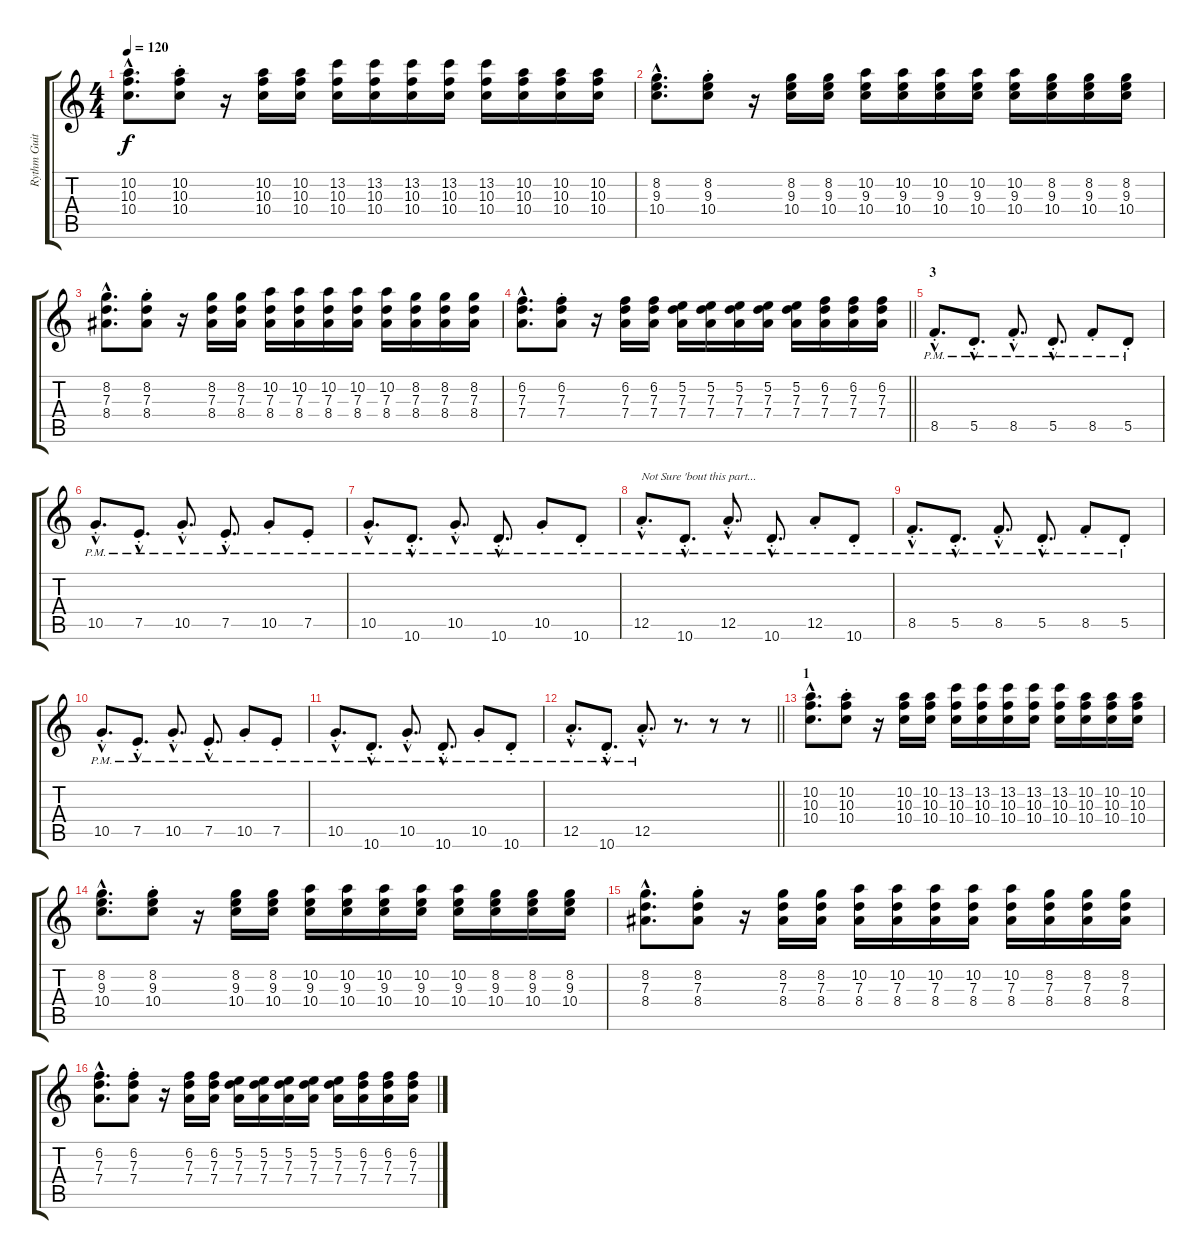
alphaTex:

\track ("Rythm Guitar" "Rythm Guit") {instrument electricguitarclean}
\staff {score tabs}
\tuning (E4 B3 G3 D3 A2 E2) {hide}
\ts (4 4)
\tempo 120
\clef g2
\ks c
(10.2{hac} 10.3{hac} 10.4{hac}).8{d dy f} (10.2{st} 10.3{st} 10.4{st}).8 r.16 (10.2 10.3 10.4).16 (10.2 10.3 10.4).16 (13.2 10.3 10.4).16 (13.2 10.3 10.4).16 (13.2 10.3 10.4).16 (13.2 10.3 10.4).16 (13.2 10.3 10.4).16 (10.2 10.3 10.4).16 (10.2 10.3 10.4).16 (10.2 10.3 10.4).16 |
(8.2{hac} 9.3{hac} 10.4{hac}).8{d} (8.2{st} 9.3{st} 10.4{st}).8 r.16 (8.2 9.3 10.4).16 (8.2 9.3 10.4).16 (10.2 9.3 10.4).16 (10.2 9.3 10.4).16 (10.2 9.3 10.4).16 (10.2 9.3 10.4).16 (10.2 9.3 10.4).16 (8.2 9.3 10.4).16 (8.2 9.3 10.4).16 (8.2 9.3 10.4).16 |
(8.2{hac} 7.3{hac} 8.4{hac}).8{d} (8.2{st} 7.3{st} 8.4{st}).8 r.16 (8.2 7.3 8.4).16 (8.2 7.3 8.4).16 (10.2 7.3 8.4).16 (10.2 7.3 8.4).16 (10.2 7.3 8.4).16 (10.2 7.3 8.4).16 (10.2 7.3 8.4).16 (8.2 7.3 8.4).16 (8.2 7.3 8.4).16 (8.2 7.3 8.4).16 |
\barLineRight lightlight
(6.2{hac} 7.3{hac} 7.4{hac}).8{d} (6.2{st} 7.3{st} 7.4{st}).8 r.16 (6.2 7.3 7.4).16 (6.2 7.3 7.4).16 (5.2 7.3 7.4).16 (5.2 7.3 7.4).16 (5.2 7.3 7.4).16 (5.2 7.3 7.4).16 (5.2 7.3 7.4).16 (6.2 7.3 7.4).16 (6.2 7.3 7.4).16 (6.2 7.3 7.4).16 |
\section ("" "3")
8.5{hac pm st}.8{d} 5.5{hac pm st}.8{d} 8.5{hac pm st}.8{d} 5.5{hac pm st}.8{d} 8.5{pm st}.8 5.5{pm st}.8 |
10.5{hac pm st}.8{d} 7.5{hac pm st}.8{d} 10.5{hac pm st}.8{d} 7.5{hac pm st}.8{d} 10.5{pm st}.8 7.5{pm st}.8 |
10.5{hac pm st}.8{d} 10.6{hac pm st}.8{d} 10.5{hac pm st}.8{d} 10.6{hac pm st}.8{d} 10.5{pm st}.8 10.6{pm st}.8 |
12.5{hac pm st}.8{d txt "Not Sure 'bout this part..."} 10.6{hac pm st}.8{d} 12.5{hac pm st}.8{d} 10.6{hac pm st}.8{d} 12.5{pm st}.8 10.6{pm st}.8 |
8.5{hac pm st}.8{d} 5.5{hac pm st}.8{d} 8.5{hac pm st}.8{d} 5.5{hac pm st}.8{d} 8.5{pm st}.8 5.5{pm st}.8 |
10.5{hac pm st}.8{d} 7.5{hac pm st}.8{d} 10.5{hac pm st}.8{d} 7.5{hac pm st}.8{d} 10.5{pm st}.8 7.5{pm st}.8 |
10.5{hac pm st}.8{d} 10.6{hac pm st}.8{d} 10.5{hac pm st}.8{d} 10.6{hac pm st}.8{d} 10.5{pm st}.8 10.6{pm st}.8 |
\barLineRight lightlight
12.5{hac pm st}.8{d} 10.6{hac pm st}.8{d} 12.5{hac pm st}.8{d} r.8{d} r.8 r.8 |
\section ("" "1")
(10.2{hac} 10.3{hac} 10.4{hac}).8{d instrument electricguitarclean} (10.2{st} 10.3{st} 10.4{st}).8 r.16 (10.2 10.3 10.4).16 (10.2 10.3 10.4).16 (13.2 10.3 10.4).16 (13.2 10.3 10.4).16 (13.2 10.3 10.4).16 (13.2 10.3 10.4).16 (13.2 10.3 10.4).16 (10.2 10.3 10.4).16 (10.2 10.3 10.4).16 (10.2 10.3 10.4).16 |
(8.2{hac} 9.3{hac} 10.4{hac}).8{d} (8.2{st} 9.3{st} 10.4{st}).8 r.16 (8.2 9.3 10.4).16 (8.2 9.3 10.4).16 (10.2 9.3 10.4).16 (10.2 9.3 10.4).16 (10.2 9.3 10.4).16 (10.2 9.3 10.4).16 (10.2 9.3 10.4).16 (8.2 9.3 10.4).16 (8.2 9.3 10.4).16 (8.2 9.3 10.4).16 |
(8.2{hac} 7.3{hac} 8.4{hac}).8{d} (8.2{st} 7.3{st} 8.4{st}).8 r.16 (8.2 7.3 8.4).16 (8.2 7.3 8.4).16 (10.2 7.3 8.4).16 (10.2 7.3 8.4).16 (10.2 7.3 8.4).16 (10.2 7.3 8.4).16 (10.2 7.3 8.4).16 (8.2 7.3 8.4).16 (8.2 7.3 8.4).16 (8.2 7.3 8.4).16 |
(6.2{hac} 7.3{hac} 7.4{hac}).8{d} (6.2{st} 7.3{st} 7.4{st}).8 r.16 (6.2 7.3 7.4).16 (6.2 7.3 7.4).16 (5.2 7.3 7.4).16 (5.2 7.3 7.4).16 (5.2 7.3 7.4).16 (5.2 7.3 7.4).16 (5.2 7.3 7.4).16 (6.2 7.3 7.4).16 (6.2 7.3 7.4).16 (6.2 7.3 7.4).16
